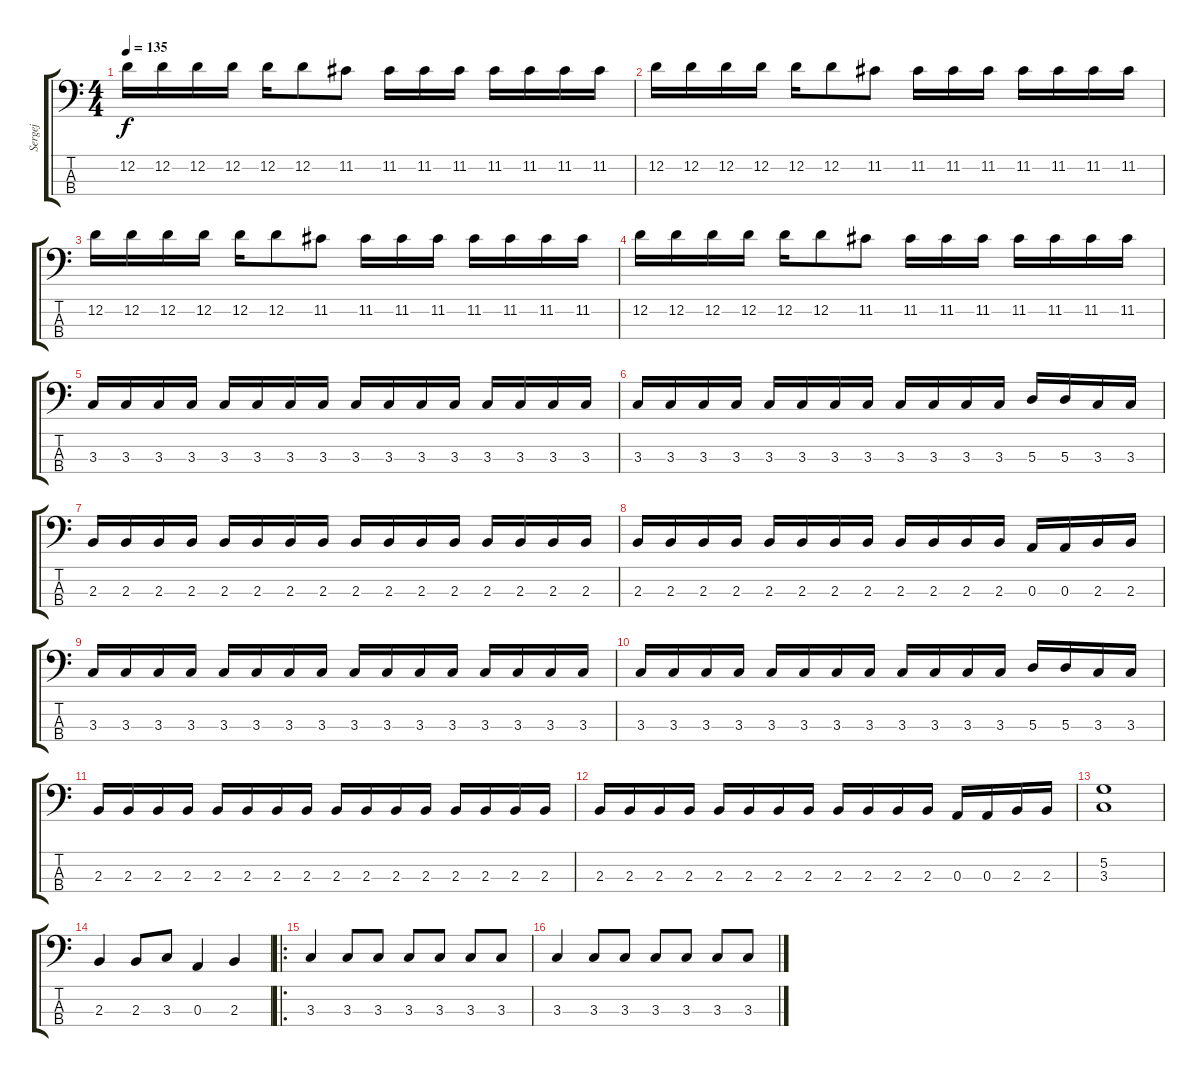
\track ("Sergej" "Sergej") {instrument electricbasspick}
\staff {score tabs}
\tuning (G2 D2 A1 E1) {hide}
\ts (4 4)
\tempo 135
\clef f4
\ks c
12.2.16{dy f} 12.2.16 12.2.16 12.2.16 12.2.16 12.2.8 11.2.8 11.2.16 11.2.16 11.2.16 11.2.16 11.2.16 11.2.16 11.2.16 |
12.2.16 12.2.16 12.2.16 12.2.16 12.2.16 12.2.8 11.2.8 11.2.16 11.2.16 11.2.16 11.2.16 11.2.16 11.2.16 11.2.16 |
12.2.16 12.2.16 12.2.16 12.2.16 12.2.16 12.2.8 11.2.8 11.2.16 11.2.16 11.2.16 11.2.16 11.2.16 11.2.16 11.2.16 |
12.2.16 12.2.16 12.2.16 12.2.16 12.2.16 12.2.8 11.2.8 11.2.16 11.2.16 11.2.16 11.2.16 11.2.16 11.2.16 11.2.16 |
3.3.16 3.3.16 3.3.16 3.3.16 3.3.16 3.3.16 3.3.16 3.3.16 3.3.16 3.3.16 3.3.16 3.3.16 3.3.16 3.3.16 3.3.16 3.3.16 |
3.3.16 3.3.16 3.3.16 3.3.16 3.3.16 3.3.16 3.3.16 3.3.16 3.3.16 3.3.16 3.3.16 3.3.16 5.3.16 5.3.16 3.3.16 3.3.16 |
2.3.16 2.3.16 2.3.16 2.3.16 2.3.16 2.3.16 2.3.16 2.3.16 2.3.16 2.3.16 2.3.16 2.3.16 2.3.16 2.3.16 2.3.16 2.3.16 |
2.3.16 2.3.16 2.3.16 2.3.16 2.3.16 2.3.16 2.3.16 2.3.16 2.3.16 2.3.16 2.3.16 2.3.16 0.3.16 0.3.16 2.3.16 2.3.16 |
3.3.16 3.3.16 3.3.16 3.3.16 3.3.16 3.3.16 3.3.16 3.3.16 3.3.16 3.3.16 3.3.16 3.3.16 3.3.16 3.3.16 3.3.16 3.3.16 |
3.3.16 3.3.16 3.3.16 3.3.16 3.3.16 3.3.16 3.3.16 3.3.16 3.3.16 3.3.16 3.3.16 3.3.16 5.3.16 5.3.16 3.3.16 3.3.16 |
2.3.16 2.3.16 2.3.16 2.3.16 2.3.16 2.3.16 2.3.16 2.3.16 2.3.16 2.3.16 2.3.16 2.3.16 2.3.16 2.3.16 2.3.16 2.3.16 |
2.3.16 2.3.16 2.3.16 2.3.16 2.3.16 2.3.16 2.3.16 2.3.16 2.3.16 2.3.16 2.3.16 2.3.16 0.3.16 0.3.16 2.3.16 2.3.16 |
(5.2 3.3).1 |
2.3.4 2.3.8 3.3.8 0.3.4 2.3.4 |
\ro
3.3.4 3.3.8 3.3.8 3.3.8 3.3.8 3.3.8 3.3.8 |
3.3.4 3.3.8 3.3.8 3.3.8 3.3.8 3.3.8 3.3.8
